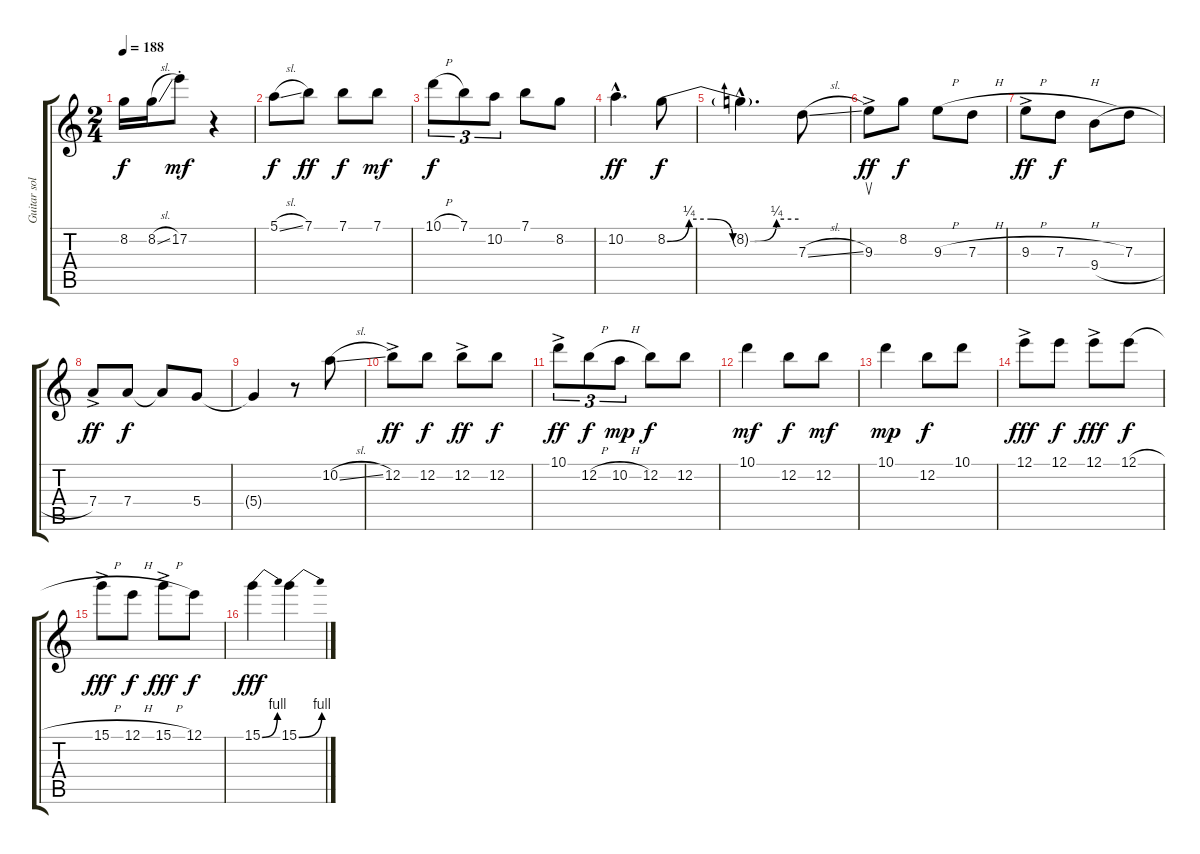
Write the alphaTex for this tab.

\track ("Guitar solo" "Guitar sol") {instrument electricguitarclean}
\staff {score tabs}
\tuning (E4 B3 G3 D3 A2 E2) {hide}
\ts (2 4)
\tempo 188
\clef g2
\ks c
8.2{t}.16{dy f} 8.2{sl}.16 17.2{st}.8{dy mf} r.4 |
5.1{sl}.8{dy f} 7.1.8{dy ff} 7.1.8{dy f} 7.1.8{dy mf} |
10.1{h}.8{tu (3 2) dy f} 7.1.8{tu (3 2)} 10.2.8{tu (3 2)} 7.1.8 8.2.8 |
10.2{hac}.4{d dy ff} 8.2{be (custom 0 0 10 1 20 1 30 0 40 0 50 1 60 1)}.8{dy f} |
8.2{hac t}.4{d} 7.3{sl}.8 |
9.3{ac}.8{su dy ff} 8.2.8{dy f} 9.3{h}.8 7.3{h}.8 |
9.3{h ac}.8{dy ff} 7.3{h}.8{dy f} 9.4{h}.8 7.3.8 |
7.4{ac}.8{dy ff} 7.4.8{dy f} 7.4{t}.8 5.4.8 |
5.4{t}.4 r.8 10.2{sl}.8 |
12.2{ac}.8{dy ff} 12.2.8{dy f} 12.2{ac}.8{dy ff} 12.2.8{dy f} |
10.1{ac}.8{tu (3 2) dy ff} 12.2{h}.8{tu (3 2) dy f} 10.2{h}.8{tu (3 2) dy mp} 12.2.8{dy f} 12.2.8 |
10.1.4{dy mf} 12.2.8{dy f} 12.2.8{dy mf} |
10.1.4{dy mp} 12.2.8{dy f} 10.1.8 |
12.1{ac}.8{dy fff} 12.1.8{dy f} 12.1{ac}.8{dy fff} 12.1{h}.8{dy f} |
15.1{h ac}.8{dy fff} 12.1{h}.8{dy f} 15.1{h ac}.8{dy fff} 12.1.8{dy f} |
15.1{be (bend 0 0 60 4)}.4{dy fff} 15.1{be (bend 0 0 60 4)}.4
